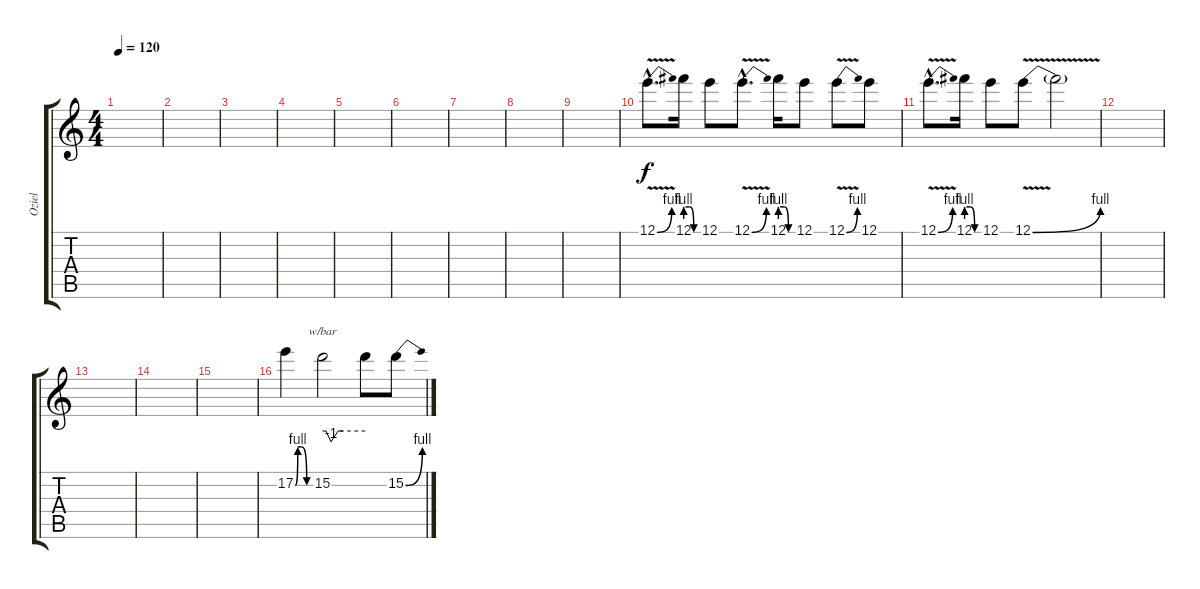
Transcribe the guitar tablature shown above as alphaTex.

\track ("Oziel" "Oziel") {instrument overdrivenguitar}
\staff {score tabs}
\tuning (E4 B3 G3 D3 A2 E2) {hide}
\ts (4 4)
\tempo 120
\clef g2
\ks c
|
|
|
|
|
|
|
|
|
12.1{be (bend 0 0 60 4) v hac}.8{d} 12.1{be (custom 0 4 20 4 40 0 60 0)}.16 12.1.8 12.1{be (bend 0 0 60 4) v hac}.8{d} 12.1{be (custom 0 4 20 4 40 0 60 0)}.16 12.1.8 12.1{be (bend 0 0 60 4) v}.8 12.1.8 |
12.1{be (bend 0 0 60 4) v hac}.8{d} 12.1{be (custom 0 4 20 4 40 0 60 0)}.16 12.1.8 12.1{be (bend 0 0 60 4) v}.8 12.1{t}.2 |
|
|
|
|
17.2{be (custom 0 0 10 4 24 4 45 0 60 0)}.4 15.2.2{tbe (custom default 0 0 5 0 12 -4 22 0 29 0 60 0)} 15.2{t}.8 15.2{be (bend 0 0 60 4)}.8
